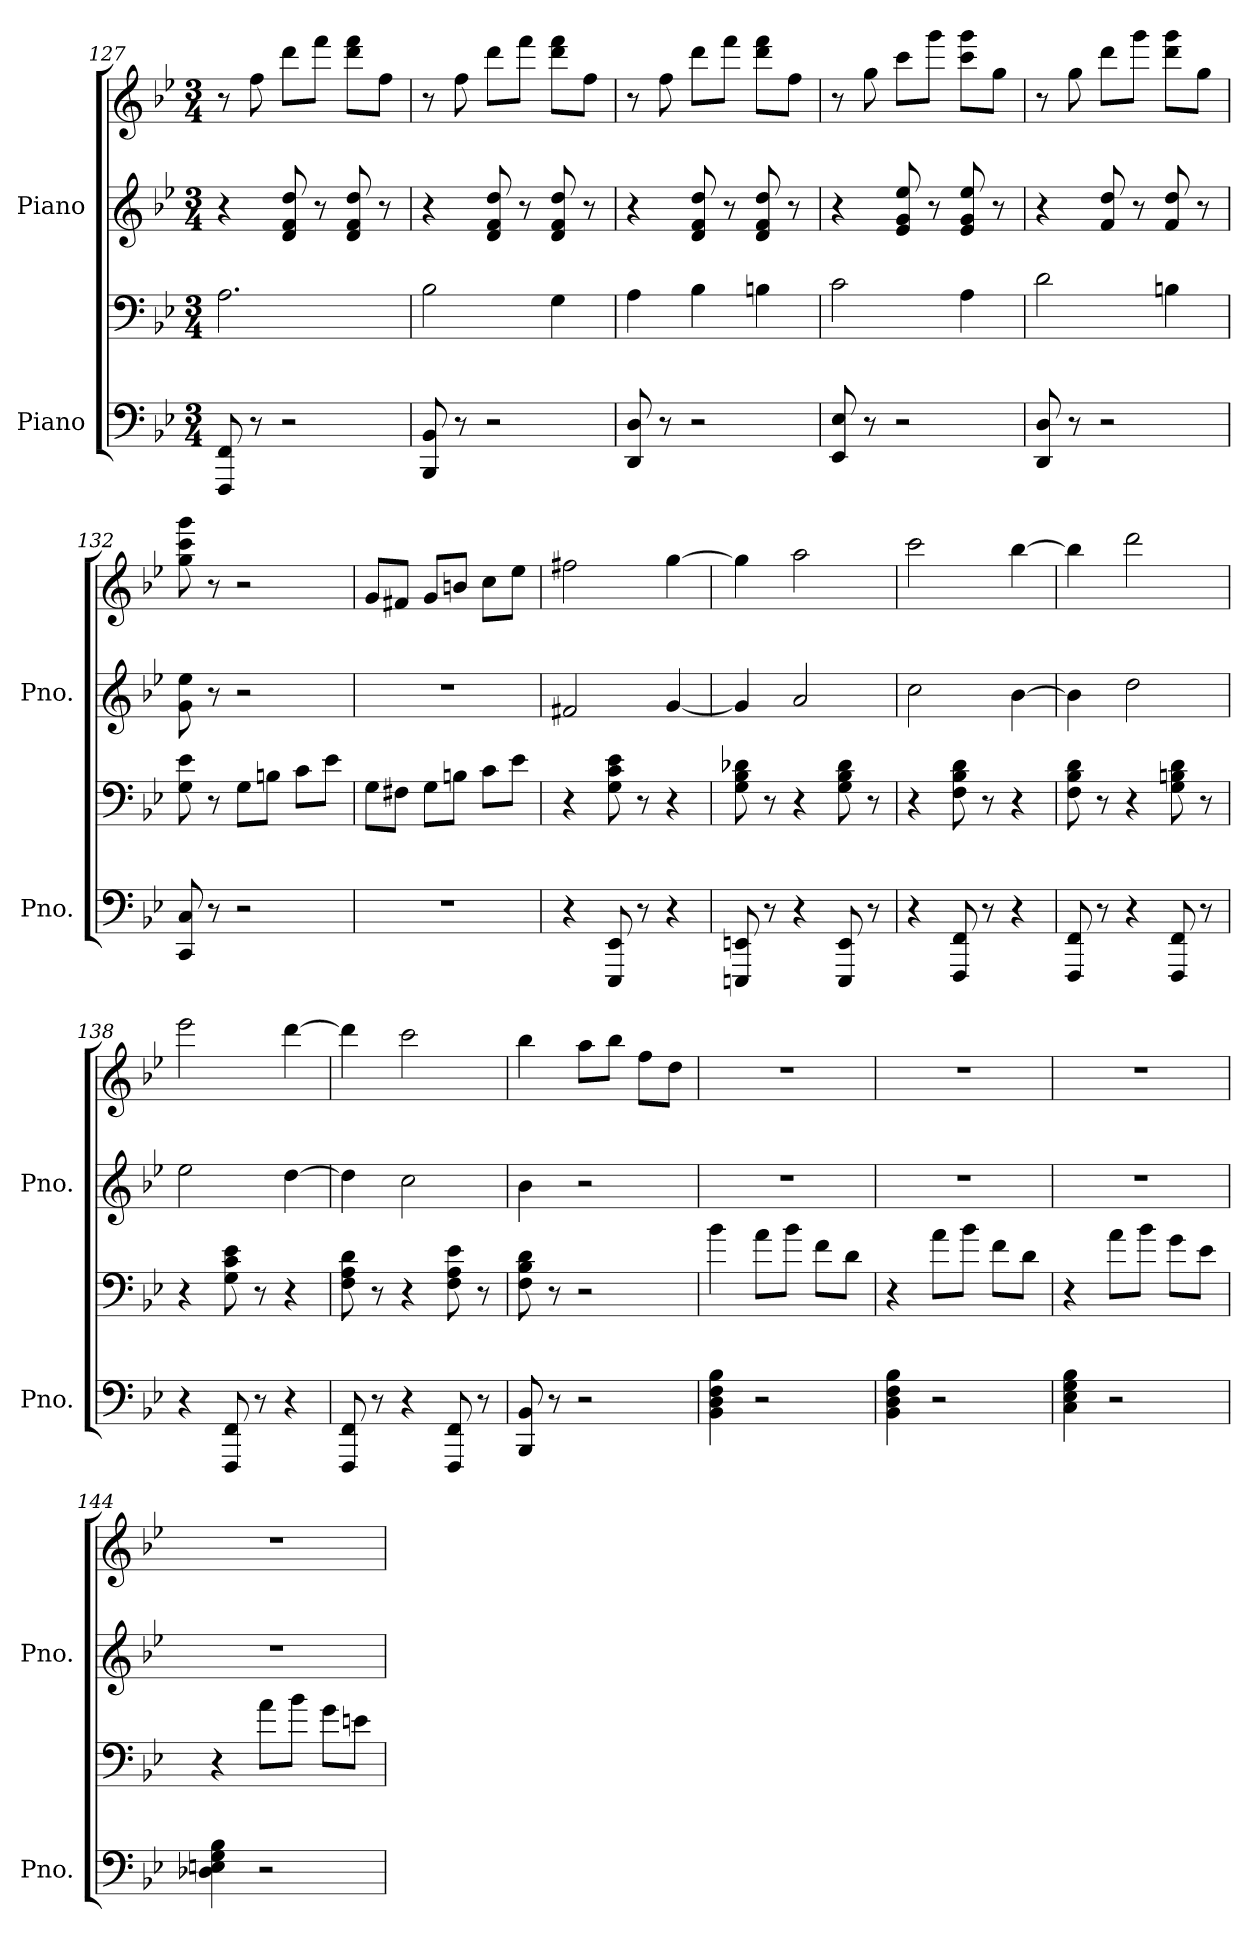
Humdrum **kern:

**kern	**kern	**kern	**kern
*part2	*part2	*part1	*part1
*staff4	*staff3	*staff2	*staff1
*I"Piano	*	*I"Piano	*
*I'Pno.	*	*I'Pno.	*
!!LO:PB:g=z
*clefF4	*clefF4	*clefG2	*clefG2
*k[b-e-]	*k[b-e-]	*k[b-e-]	*k[b-e-]
*M3/4	*M3/4	*M3/4	*M3/4
=127	=127	=127	=127
8FFF/ 8FF/	2.A\	4r	8r
8r	.	.	8ff\
2r	.	8d/ 8f/ 8dd/	8ddd\L
.	.	8r	8fff\J
.	.	8d/ 8f/ 8dd/	8ddd\ 8fff\L
.	.	8r	8ff\J
=128	=128	=128	=128
8BBB-/ 8BB-/	2B-\	4r	8r
8r	.	.	8ff\
2r	.	8d/ 8f/ 8dd/	8ddd\L
.	.	8r	8fff\J
.	4G\	8d/ 8f/ 8dd/	8ddd\ 8fff\L
.	.	8r	8ff\J
=129	=129	=129	=129
8DD/ 8D/	4A\	4r	8r
8r	.	.	8ff\
2r	4B-\	8d/ 8f/ 8dd/	8ddd\L
.	.	8r	8fff\J
.	4Bn\	8d/ 8f/ 8dd/	8ddd\ 8fff\L
.	.	8r	8ff\J
=130	=130	=130	=130
8EE-/ 8E-/	2c\	4r	8r
8r	.	.	8gg\
2r	.	8e-/ 8g/ 8ee-/	8ccc\L
.	.	8r	8ggg\J
.	4A\	8e-/ 8g/ 8ee-/	8ccc\ 8ggg\L
.	.	8r	8gg\J
=131	=131	=131	=131
8DD/ 8D/	2d\	4r	8r
8r	.	.	8gg\
2r	.	8f/ 8dd/	8ddd\L
.	.	8r	8ggg\J
.	4Bn\	8f/ 8dd/	8ddd\ 8ggg\L
.	.	8r	8gg\J
=132	=132	=132	=132
8CC/ 8C/	8G\ 8e-\	8g\ 8ee-\	8gg\ 8ccc\ 8ggg\
8r	8r	8r	8r
2r	8G\L	2r	2r
.	8Bn\J	.	.
.	8c\L	.	.
.	8e-\J	.	.
!!LO:LB:g=z
=133	=133	=133	=133
2.r	8G\L	2.r	8g/L
.	8F#X\J	.	8f#X/J
.	8G\L	.	8g/L
.	8Bn\J	.	8bn/J
.	8c\L	.	8cc\L
.	8e-\J	.	8ee-\J
=134	=134	=134	=134
4r	4r	2f#X/	2ff#X\
8EEE-/ 8EE-/	8G\ 8c\ 8e-\	.	.
8r	8r	.	.
4r	4r	[4g/	[4gg\
=135	=135	=135	=135
8EEEn/ 8EEn/	8G\ 8B-\ 8d-X\	4g/]	4gg\]
8r	8r	.	.
4r	4r	2a/	2aa\
8EEE/ 8EE/	8G\ 8B-\ 8d-\	.	.
8r	8r	.	.
=136	=136	=136	=136
4r	4r	2cc\	2ccc\
8FFF/ 8FF/	8F\ 8B-\ 8d\	.	.
8r	8r	.	.
4r	4r	[4b-\	[4bb-\
=137	=137	=137	=137
8FFF/ 8FF/	8F\ 8B-\ 8d\	4b-\]	4bb-\]
8r	8r	.	.
4r	4r	2dd\	2ddd\
8FFF/ 8FF/	8G\ 8Bn\ 8d\	.	.
8r	8r	.	.
=138	=138	=138	=138
4r	4r	2ee-\	2eee-\
8FFF/ 8FF/	8G\ 8c\ 8e-\	.	.
8r	8r	.	.
4r	4r	[4dd\	[4ddd\
!!LO:LB:g=z
=139	=139	=139	=139
8FFF/ 8FF/	8F\ 8A\ 8d\	4dd\]	4ddd\]
8r	8r	.	.
4r	4r	2cc\	2ccc\
8FFF/ 8FF/	8F\ 8A\ 8e-\	.	.
8r	8r	.	.
=140	=140	=140	=140
8BBB-/ 8BB-/	8F\ 8B-\ 8d\	4b-\	4bb-\
8r	8r	.	.
2r	2r	2r	8aa\L
.	.	.	8bb-\J
.	.	.	8ff\L
.	.	.	8dd\J
=141	=141	=141	=141
4BB-\ 4D\ 4F\ 4B-\	4b-\	2.r	2.r
2r	8a\L	.	.
.	8b-\J	.	.
.	8f\L	.	.
.	8d\J	.	.
=142	=142	=142	=142
4BB-\ 4D\ 4F\ 4B-\	4r	2.r	2.r
2r	8a\L	.	.
.	8b-\J	.	.
.	8f\L	.	.
.	8d\J	.	.
=143	=143	=143	=143
4C\ 4E-\ 4G\ 4B-\	4r	2.r	2.r
2r	8a\L	.	.
.	8b-\J	.	.
.	8g\L	.	.
.	8e-\J	.	.
=144	=144	=144	=144
4D-X\ 4En\ 4G\ 4B-\	4r	2.r	2.r
2r	8a\L	.	.
.	8b-\J	.	.
.	8g\L	.	.
.	8en\J	.	.
=	=	=	=
*-	*-	*-	*-
